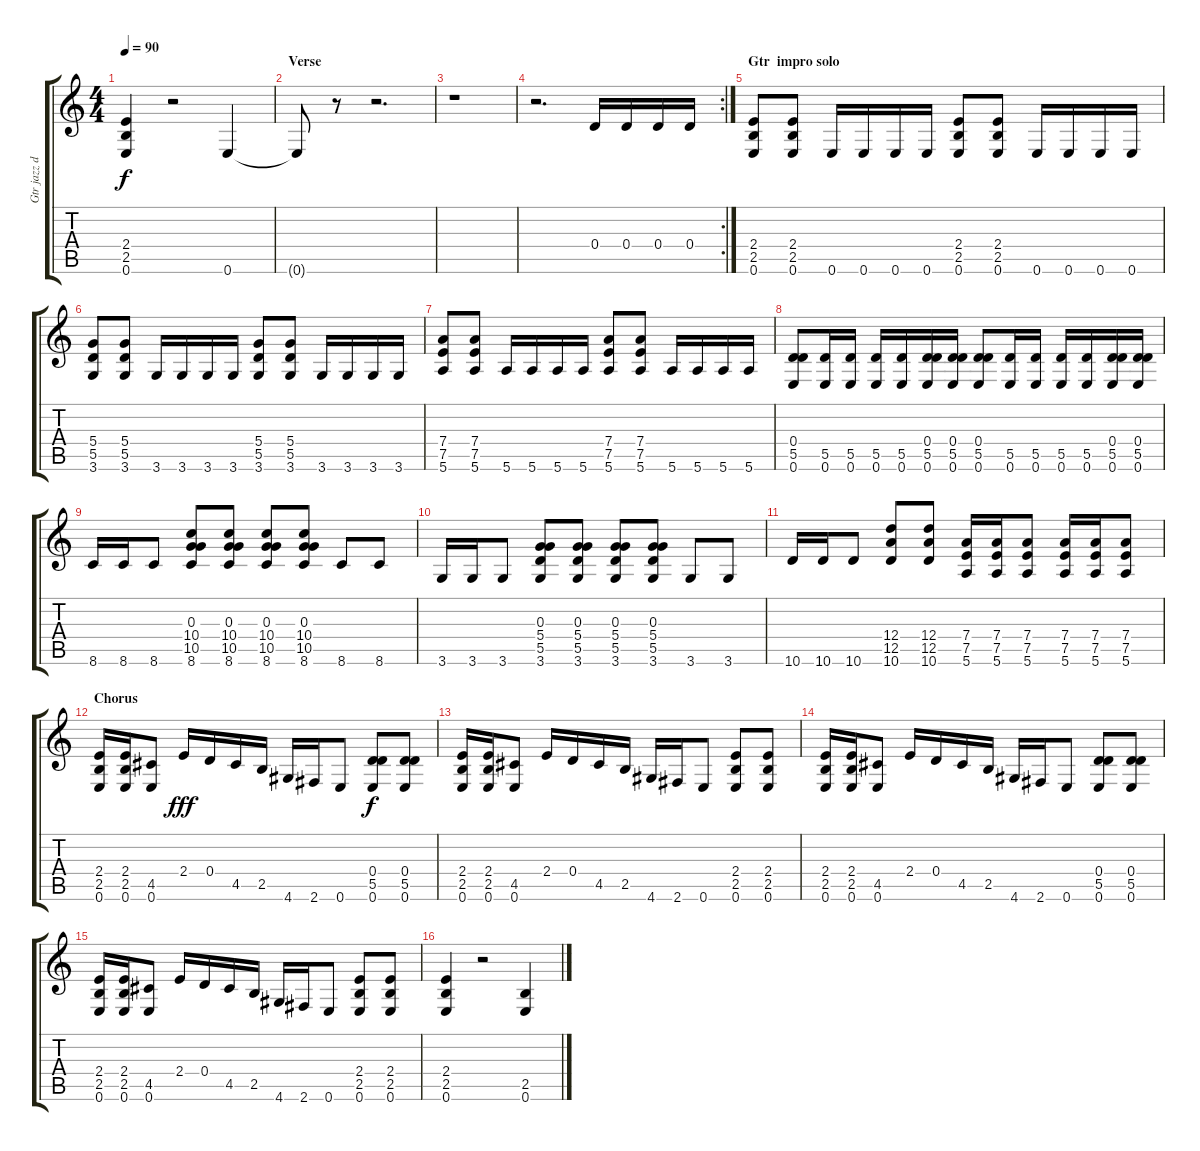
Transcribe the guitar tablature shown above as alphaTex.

\track ("Gtr jazz disto" "Gtr jazz d") {instrument distortionguitar}
\staff {score tabs}
\tuning (E4 B3 G3 D3 A2 E2) {hide}
\ts (4 4)
\tempo 90
\clef g2
\ks c
(2.4 2.5 0.6).4{dy f} r.2 0.6.4 |
\section ("" "Verse")
0.6{t}.8 r.8 r.2{d} |
r.1 |
\rc 2
r.2{d} 0.4.16 0.4.16 0.4.16 0.4.16 |
\section ("" "Gtr  impro solo")
(2.4 2.5 0.6).8 (2.4 2.5 0.6).8 0.6.16 0.6.16 0.6.16 0.6.16 (2.4 2.5 0.6).8 (2.4 2.5 0.6).8 0.6.16 0.6.16 0.6.16 0.6.16 |
(5.4 5.5 3.6).8 (5.4 5.5 3.6).8 3.6.16 3.6.16 3.6.16 3.6.16 (5.4 5.5 3.6).8 (5.4 5.5 3.6).8 3.6.16 3.6.16 3.6.16 3.6.16 |
(7.4 7.5 5.6).8 (7.4 7.5 5.6).8 5.6.16 5.6.16 5.6.16 5.6.16 (7.4 7.5 5.6).8 (7.4 7.5 5.6).8 5.6.16 5.6.16 5.6.16 5.6.16 |
(0.4 5.5 0.6).8 (5.5 0.6).16 (5.5 0.6).16 (5.5 0.6).16 (5.5 0.6).16 (0.4 5.5 0.6).16 (0.4 5.5 0.6).16 (0.4 5.5 0.6).8 (5.5 0.6).16 (5.5 0.6).16 (5.5 0.6).16 (5.5 0.6).16 (0.4 5.5 0.6).16 (0.4 5.5 0.6).16 |
8.6.16 8.6.16 8.6.8 (0.3 10.4 10.5 8.6).8 (0.3 10.4 10.5 8.6).8 (0.3 10.4 10.5 8.6).8 (0.3 10.4 10.5 8.6).8 8.6.8 8.6.8 |
3.6.16 3.6.16 3.6.8 (0.3 5.4 5.5 3.6).8 (0.3 5.4 5.5 3.6).8 (0.3 5.4 5.5 3.6).8 (0.3 5.4 5.5 3.6).8 3.6.8 3.6.8 |
10.6.16 10.6.16 10.6.8 (12.4 12.5 10.6).8 (12.4 12.5 10.6).8 (7.4 7.5 5.6).16 (7.4 7.5 5.6).16 (7.4 7.5 5.6).8 (7.4 7.5 5.6).16 (7.4 7.5 5.6).16 (7.4 7.5 5.6).8 |
\section ("" "Chorus")
(2.4 2.5 0.6).16 (2.4 2.5 0.6).16 (4.5 0.6).8 2.4.16{dy fff} 0.4.16 4.5.16 2.5.16 4.6.16 2.6.16 0.6.8 (0.4 5.5 0.6).8{dy f} (0.4 5.5 0.6).8 |
(2.4 2.5 0.6).16 (2.4 2.5 0.6).16 (4.5 0.6).8 2.4.16 0.4.16 4.5.16 2.5.16 4.6.16 2.6.16 0.6.8 (2.4 2.5 0.6).8 (2.4 2.5 0.6).8 |
(2.4 2.5 0.6).16 (2.4 2.5 0.6).16 (4.5 0.6).8 2.4.16 0.4.16 4.5.16 2.5.16 4.6.16 2.6.16 0.6.8 (0.4 5.5 0.6).8 (0.4 5.5 0.6).8 |
(2.4 2.5 0.6).16 (2.4 2.5 0.6).16 (4.5 0.6).8 2.4.16 0.4.16 4.5.16 2.5.16 4.6.16 2.6.16 0.6.8 (2.4 2.5 0.6).8 (2.4 2.5 0.6).8 |
(2.4 2.5 0.6).4 r.2 (2.5 0.6).4
